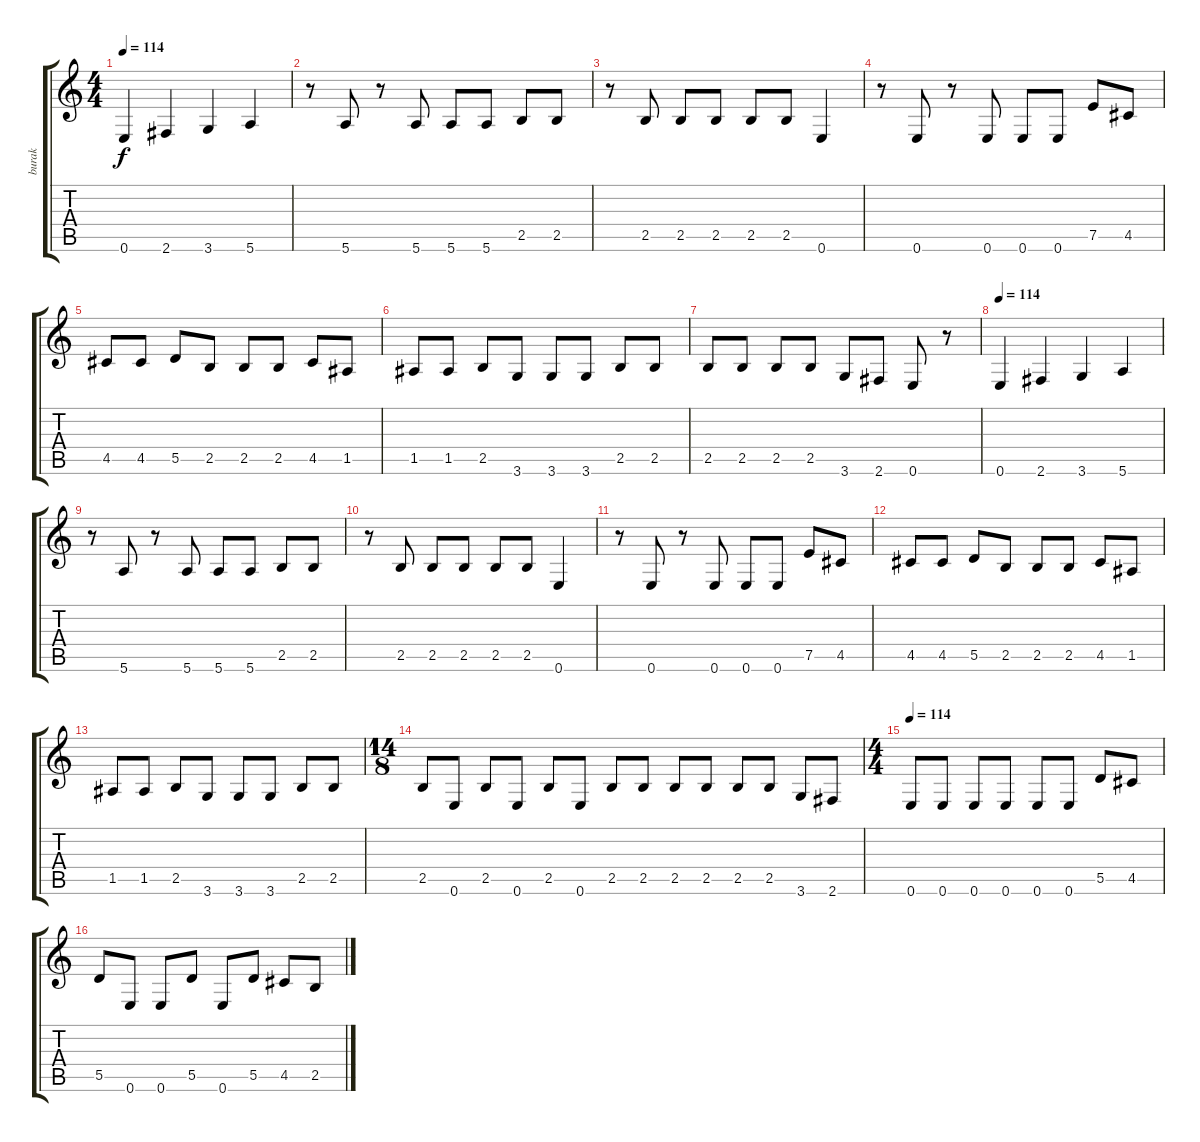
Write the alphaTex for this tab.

\track ("burak" "burak") {instrument electricbassfinger}
\staff {score tabs}
\tuning (E4 B3 G3 D3 A2 E2) {hide}
\ts (4 4)
\tempo 114
\clef g2
\ks c
0.6.4{dy f} 2.6.4 3.6.4 5.6.4 |
r.8 5.6.8 r.8 5.6.8 5.6.8 5.6.8 2.5.8 2.5.8 |
r.8 2.5.8 2.5.8 2.5.8 2.5.8 2.5.8 0.6.4 |
r.8 0.6.8 r.8 0.6.8 0.6.8 0.6.8 7.5.8 4.5.8 |
4.5.8 4.5.8 5.5.8 2.5.8 2.5.8 2.5.8 4.5.8 1.5.8 |
1.5.8 1.5.8 2.5.8 3.6.8 3.6.8 3.6.8 2.5.8 2.5.8 |
2.5.8 2.5.8 2.5.8 2.5.8 3.6.8 2.6.8 0.6.8 r.8 |
\tempo 114
0.6.4 2.6.4 3.6.4 5.6.4 |
r.8 5.6.8 r.8 5.6.8 5.6.8 5.6.8 2.5.8 2.5.8 |
r.8 2.5.8 2.5.8 2.5.8 2.5.8 2.5.8 0.6.4 |
r.8 0.6.8 r.8 0.6.8 0.6.8 0.6.8 7.5.8 4.5.8 |
4.5.8 4.5.8 5.5.8 2.5.8 2.5.8 2.5.8 4.5.8 1.5.8 |
1.5.8 1.5.8 2.5.8 3.6.8 3.6.8 3.6.8 2.5.8 2.5.8 |
\ts (14 8)
2.5.8 0.6.8 2.5.8 0.6.8 2.5.8 0.6.8 2.5.8 2.5.8 2.5.8 2.5.8 2.5.8 2.5.8 3.6.8 2.6.8 |
\ts (4 4)
\tempo 114
0.6.8 0.6.8 0.6.8 0.6.8 0.6.8 0.6.8 5.5.8 4.5.8 |
5.5.8 0.6.8 0.6.8 5.5.8 0.6.8 5.5.8 4.5.8 2.5.8
